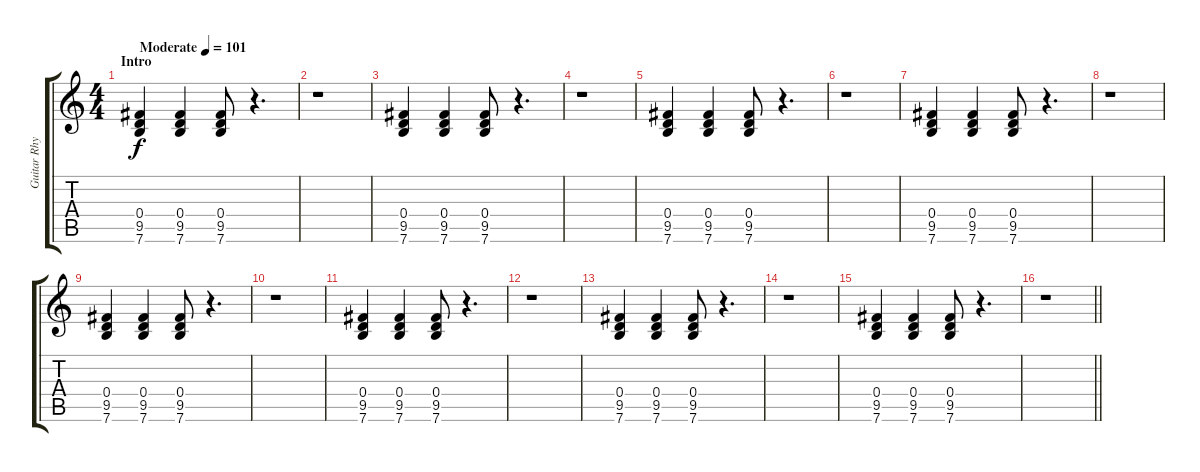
\track ("Guitar Rhythm" "Guitar Rhy") {instrument distortionguitar}
\staff {score tabs}
\tuning (E4 B3 G3 D3 A2 E2) {hide}
\ts (4 4)
\section ("" "Intro")
\tempo (101 "Moderate")
\clef g2
\ks c
(0.4 9.5 7.6).4{dy f instrument distortionguitar} (0.4 9.5 7.6).4 (0.4 9.5 7.6).8 r.4{d} |
r.1 |
(0.4 9.5 7.6).4 (0.4 9.5 7.6).4 (0.4 9.5 7.6).8 r.4{d} |
r.1 |
(0.4 9.5 7.6).4 (0.4 9.5 7.6).4 (0.4 9.5 7.6).8 r.4{d} |
r.1 |
(0.4 9.5 7.6).4 (0.4 9.5 7.6).4 (0.4 9.5 7.6).8 r.4{d} |
r.1 |
(0.4 9.5 7.6).4 (0.4 9.5 7.6).4 (0.4 9.5 7.6).8 r.4{d} |
r.1 |
(0.4 9.5 7.6).4 (0.4 9.5 7.6).4 (0.4 9.5 7.6).8 r.4{d} |
r.1 |
(0.4 9.5 7.6).4 (0.4 9.5 7.6).4 (0.4 9.5 7.6).8 r.4{d} |
r.1 |
(0.4 9.5 7.6).4 (0.4 9.5 7.6).4 (0.4 9.5 7.6).8 r.4{d} |
\barLineRight lightlight
r.1
